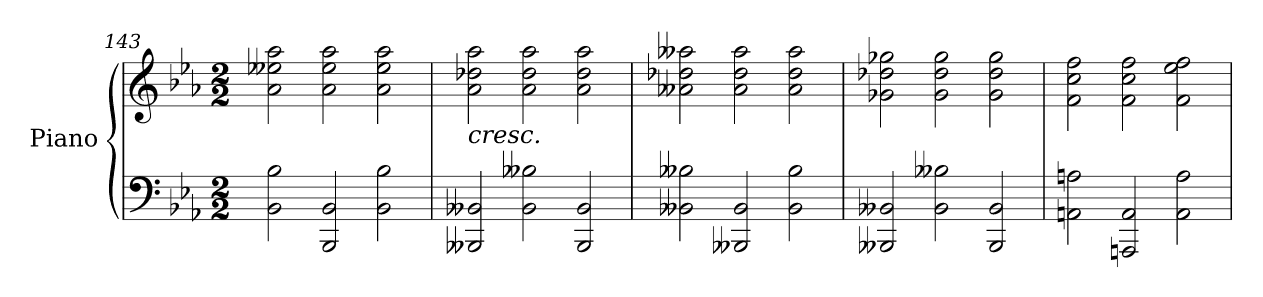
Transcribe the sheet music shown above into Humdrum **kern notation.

**kern	**kern
*part1	*part1
*staff2	*staff1
*I"Piano	*
*I'Pno.	*
*clefF4	*clefG2
*k[b-e-a-]	*k[b-e-a-]
*M2/2	*M2/2
*Xtuplet	*Xtuplet
=143	=143
3BB-\ 3B-\	3a-\ 3ee--X\ 3aa-\
3BBB-/ 3BB-/	3a-\ 3ee--\ 3aa-\
3BB-\ 3B-\	3a-\ 3ee--\ 3aa-\
=144	=144
!	!LO:TX:b:i:t=cresc.
3BBB--X/ 3BB--X/	3a-\ 3dd-X\ 3aa-\
3BB--\ 3B--X\	3a-\ 3dd-\ 3aa-\
3BBB--/ 3BB--/	3a-\ 3dd-\ 3aa-\
!!LO:PB:g=z
=145	=145
3BB--X\ 3B--X\	3a--X\ 3dd-X\ 3aa--X\
3BBB--X/ 3BB--/	3a--\ 3dd-\ 3aa--\
3BB--\ 3B--\	3a--\ 3dd-\ 3aa--\
=146	=146
3BBB--X/ 3BB--X/	3g-X\ 3dd-X\ 3gg-X\
3BB--\ 3B--X\	3g-\ 3dd-\ 3gg-\
3BBB--/ 3BB--/	3g-\ 3dd-\ 3gg-\
=147	=147
3AAn\ 3An\	3f\ 3cc\ 3ff\
3AAAn/ 3AA/	3f\ 3cc\ 3ff\
3AA\ 3A\	3f\ 3ee-\ 3ff\
=	=
*-	*-
